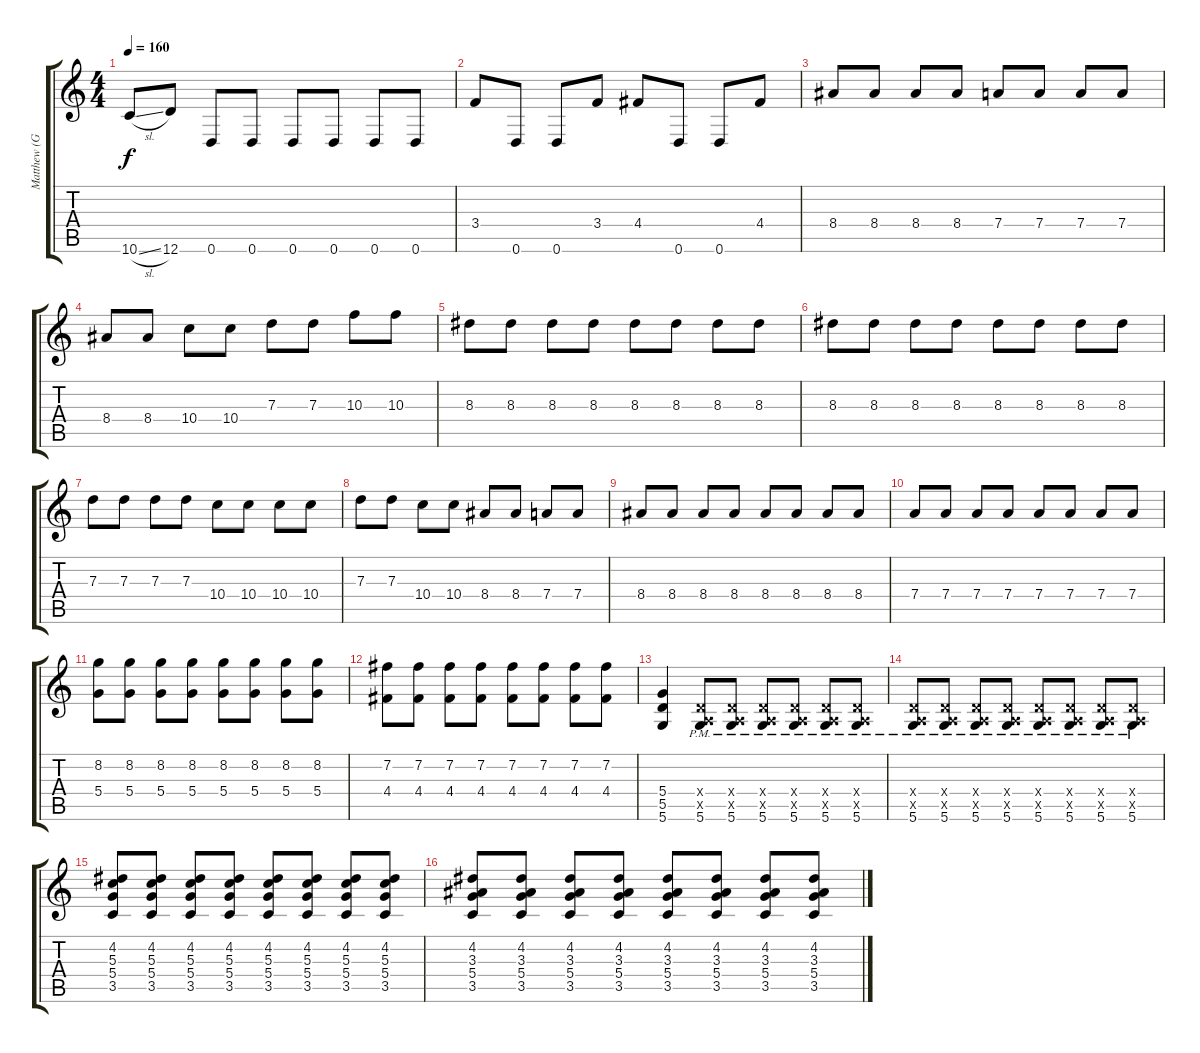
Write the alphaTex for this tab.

\track ("Matthew (Guitar)" "Matthew (G") {instrument overdrivenguitar}
\staff {score tabs}
\tuning (E4 B3 G3 D3 A2 D2) {hide}
\ts (4 4)
\tempo 160
\clef g2
\ks c
10.6{sl}.8{dy f} 12.6.8 0.6.8 0.6.8 0.6.8 0.6.8 0.6.8 0.6.8 |
3.4.8 0.6.8 0.6.8 3.4.8 4.4.8 0.6.8 0.6.8 4.4.8 |
8.4.8 8.4.8 8.4.8 8.4.8 7.4.8 7.4.8 7.4.8 7.4.8 |
8.4.8 8.4.8 10.4.8 10.4.8 7.3.8 7.3.8 10.3.8 10.3.8 |
8.3.8 8.3.8 8.3.8 8.3.8 8.3.8 8.3.8 8.3.8 8.3.8 |
8.3.8 8.3.8 8.3.8 8.3.8 8.3.8 8.3.8 8.3.8 8.3.8 |
7.3.8 7.3.8 7.3.8 7.3.8 10.4.8 10.4.8 10.4.8 10.4.8 |
7.3.8 7.3.8 10.4.8 10.4.8 8.4.8 8.4.8 7.4.8 7.4.8 |
8.4.8 8.4.8 8.4.8 8.4.8 8.4.8 8.4.8 8.4.8 8.4.8 |
7.4.8 7.4.8 7.4.8 7.4.8 7.4.8 7.4.8 7.4.8 7.4.8 |
(8.2 5.4).8 (8.2 5.4).8 (8.2 5.4).8 (8.2 5.4).8 (8.2 5.4).8 (8.2 5.4).8 (8.2 5.4).8 (8.2 5.4).8 |
(7.2 4.4).8 (7.2 4.4).8 (7.2 4.4).8 (7.2 4.4).8 (7.2 4.4).8 (7.2 4.4).8 (7.2 4.4).8 (7.2 4.4).8 |
(5.4 5.5 5.6).4 (0.4{x} 0.5{x} 5.6{pm}).8 (0.4{x} 0.5{x} 5.6{pm}).8 (0.4{x} 0.5{x} 5.6{pm}).8 (0.4{x} 0.5{x} 5.6{pm}).8 (0.4{x} 0.5{x} 5.6{pm}).8 (0.4{x} 0.5{x} 5.6{pm}).8 |
(0.4{x} 0.5{x} 5.6{pm}).8 (0.4{x} 0.5{x} 5.6{pm}).8 (0.4{x} 0.5{x} 5.6{pm}).8 (0.4{x} 0.5{x} 5.6{pm}).8 (0.4{x} 0.5{x} 5.6{pm}).8 (0.4{x} 0.5{x} 5.6{pm}).8 (0.4{x} 0.5{x} 5.6{pm}).8 (0.4{x} 0.5{x} 5.6{pm}).8 |
(4.2 5.3 5.4 3.5).8 (4.2 5.3 5.4 3.5).8 (4.2 5.3 5.4 3.5).8 (4.2 5.3 5.4 3.5).8 (4.2 5.3 5.4 3.5).8 (4.2 5.3 5.4 3.5).8 (4.2 5.3 5.4 3.5).8 (4.2 5.3 5.4 3.5).8 |
(4.2 3.3 5.4 3.5).8 (4.2 3.3 5.4 3.5).8 (4.2 3.3 5.4 3.5).8 (4.2 3.3 5.4 3.5).8 (4.2 3.3 5.4 3.5).8 (4.2 3.3 5.4 3.5).8 (4.2 3.3 5.4 3.5).8 (4.2 3.3 5.4 3.5).8
